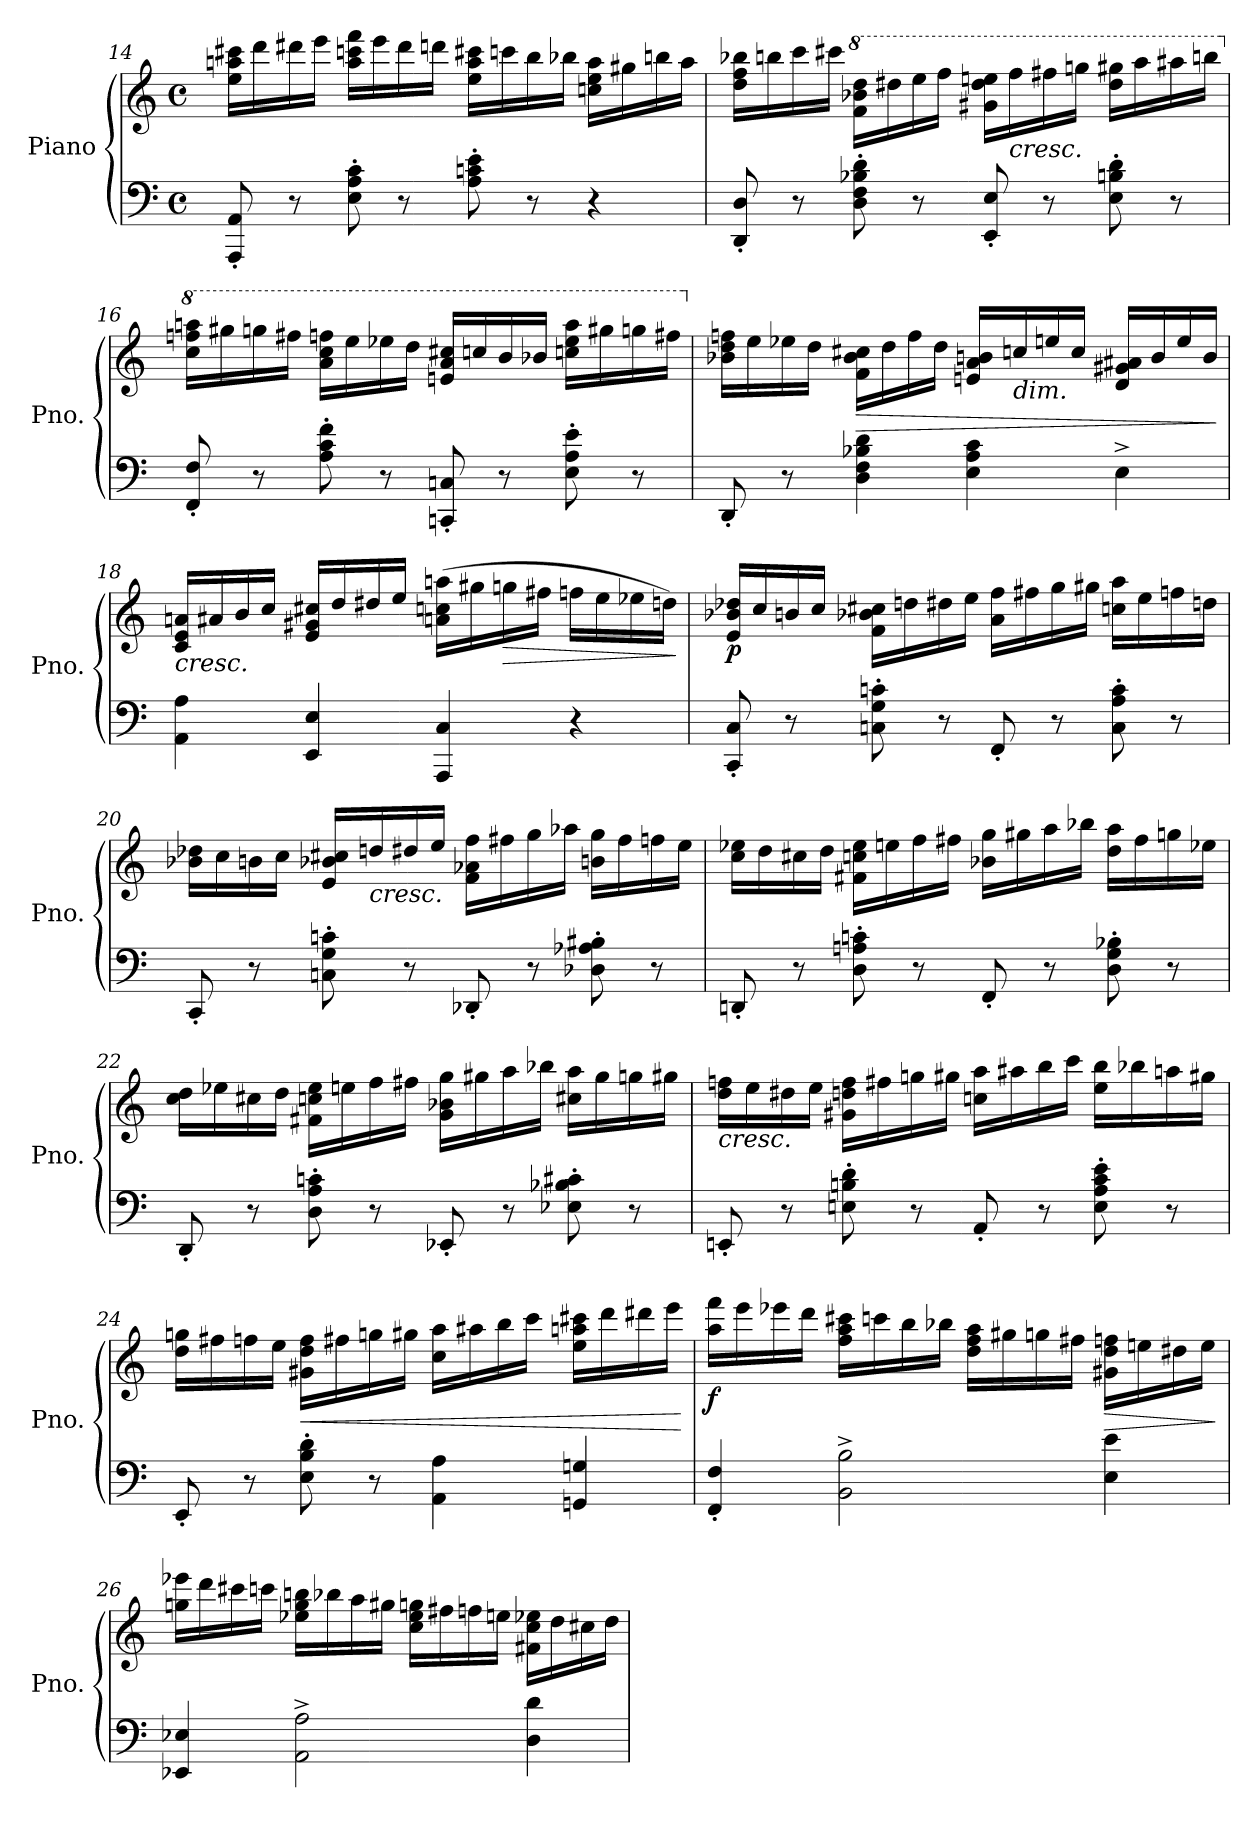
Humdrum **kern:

**kern	**kern	**dynam
*part1	*part1	*part1
*staff2	*staff1	*staff1/2
*I"Piano	*	*
*I'Pno.	*	*
!!LO:PB:g=z
*clefF4	*clefG2	*
*k[]	*k[]	*
*M4/4	*M4/4	*
*met(c)	*met(c)	*
=14	=14	=14
8AAA/' 8AA/'	16ee\ 16aan\ 16ccc#X\LL	.
.	16ddd\	.
8r	16ddd#X\	.
.	16eee\JJ	.
8E\' 8A\' 8c\'	16aa\ 16cccn\ 16fff\LL	.
.	16eee\	.
8r	16ddd#\	.
.	16dddn\JJ	.
8A\' 8cn\' 8e\'	16ee\ 16aa\ 16ccc#X\LL	.
.	16cccn\	.
8r	16bb\	.
.	16bb-X\JJ	.
4r	16ccn\ 16ee\ 16aa\LL	.
.	16gg#X\	.
.	16bbn\	.
.	16aa\JJ	.
!!LO:LB:g=z
=15	=15	=15
8DD/' 8D/'	16dd\ 16ff\ 16bb-X\LL	.
.	16bbn\	.
8r	16ccc\	.
.	16ccc#X\JJ	.
*	*8va	*
8D\' 8F\' 8B-X\' 8d\'	16ff\ 16bb-X\ 16ddd\LL	.
.	16ddd#X\	.
8r	16eee\	.
.	16fff\JJ	.
8EE/' 8E/'	16gg#X\ 16ddd#\ 16eeen\LL	.
!	!LO:TX:b:i:t=cresc.	!
.	16fff\	.
8r	16fff#X\	.
.	16gggn\JJ	.
8E\' 8Bn\' 8d\'	16ddd#\ 16ggg#X\LL	.
.	16aaa\	.
8r	16aaa#X\	.
.	16bbbn\JJ	.
!!LO:LB:g=z
=16	=16	=16
*	*X8va	*
*	*8va	*
8FF/' 8F/'	16ccc\ 16fffn\ 16aaan\LL	.
.	16ggg#X\	.
8r	16gggn\	.
.	16fff#X\JJ	.
8A\' 8c\' 8f\'	16aa\ 16ccc\ 16fffn\LL	.
.	16eee\	.
8r	16eee-X\	.
.	16ddd\JJ	.
8CCn/' 8Cn/'	16een/ 16aa/ 16ccc#X/LL	.
.	16cccn/	.
8r	16bb/	.
.	16bb-X/JJ	.
8E\' 8A\' 8e\'	16cccn\ 16eee-\ 16aaa\LL	.
.	16ggg#X\	.
8r	16gggn\	.
.	16fff#X\JJ	.
!!LO:LB:g=z
=17	=17	=17
*	*X8va	*
8DD'/	16b-X\ 16dd\ 16ffn\LL	.
.	16ee\	.
8r	16ee-X\	.
.	16dd\JJ	.
!	!	!LO:HP:b
4D\ 4F\ 4B-X\ 4d\	16f\ 16b-\ 16cc#X\LL	>
.	16dd\	.
.	16ff\	.
.	16dd\JJ	.
4E\ 4A\ 4c\	16en/ 16a/ 16bn/LL	.
!	!LO:TX:b:i:t=dim.	!
.	16ccn/	.
.	16een/	.
.	16cc/JJ	.
4E^\	16d/ 16g#X/ 16a#X/LL	.
.	16b/	.
.	16ee/	.
.	16b/JJ	.
.	.	]
=18	=18	=18
!	!	!LO:HP:b
4AA\ 4A\	16c/ 16e/ 16an/LL	<
.	16a#X/	.
.	16b/	.
.	16cc/JJ	.
4EE/ 4E/	16e/ 16g#X/ 16cc#X/LL	.
.	16dd/	.
.	16dd#X/	.
.	16ee/JJ	.
4AAA/ 4C/	(>16an\ 16ccn\ 16aan\LL	.
.	16gg#X\	.
!	!	!LO:HP:b
.	16ggn\	>
.	16ff#X\JJ	.
4r	16ffn\LL	.
.	16ee\	.
.	16ee-X\	.
.	16ddn\JJ)	.
.	.	[ ]
!!LO:LB:g=z
=19	=19	=19
!	!	!LO:DY:b
8CC/' 8C/'	16e/ 16b-X/ 16dd-X/LL	p
.	16cc/	.
8r	16bn/	.
.	16cc/JJ	.
8Cn\' 8G\' 8cn\'	16f\ 16b-X\ 16cc#X\LL	.
.	16ddn\	.
8r	16dd#X\	.
.	16ee\JJ	.
8FF'/	16a\ 16ff\LL	.
.	16ff#X\	.
8r	16gg\	.
.	16gg#X\JJ	.
8C\' 8A\' 8c\'	16ccn\ 16aa\LL	.
.	16ee\	.
8r	16ffn\	.
.	16ddn\JJ	.
=20	=20	=20
8CC'/	16b-X\ 16dd-X\LL	.
.	16cc\	.
8r	16bn\	.
.	16cc\JJ	.
8Cn\' 8G\' 8cn\'	16e/ 16b-X/ 16cc#X/LL	.
!	!LO:TX:b:i:t=cresc.	!
.	16ddn/	.
8r	16dd#X/	.
.	16ee/JJ	.
8DD-X'/	16f\ 16a-X\ 16ff\LL	.
.	16ff#X\	.
8r	16gg\	.
.	16aa-X\JJ	.
8D-X\' 8A-X\' 8B#X\'	16bn\ 16gg\LL	.
.	16ff#\	.
8r	16ffn\	.
.	16ee\JJ	.
!!LO:PB:g=z
=21	=21	=21
8DDn'/	16cc\ 16ee-X\LL	.
.	16dd\	.
8r	16cc#X\	.
.	16dd\JJ	.
8D\' 8An\' 8cn\'	16f#X\ 16ccn\ 16ee-\LL	.
.	16een\	.
8r	16ff\	.
.	16ff#X\JJ	.
8FF'/	16b-X\ 16gg\LL	.
.	16gg#X\	.
8r	16aa\	.
.	16bb-X\JJ	.
8D\' 8G\' 8B-X\'	16dd\ 16aa\LL	.
.	16ff#\	.
8r	16ggn\	.
.	16ee-X\JJ	.
!!LO:LB:g=z
=22	=22	=22
8DD'/	16cc\ 16dd\LL	.
.	16ee-X\	.
8r	16cc#X\	.
.	16dd\JJ	.
8D\' 8A\' 8cn\'	16f#X\ 16ccn\ 16ee-\LL	.
.	16een\	.
8r	16ff\	.
.	16ff#X\JJ	.
8EE-X'/	16g\ 16b-X\ 16gg\LL	.
.	16gg#X\	.
8r	16aa\	.
.	16bb-X\JJ	.
8E-X\' 8B-X\' 8c#X\'	16cc#X\ 16aa\LL	.
.	16gg#\	.
8r	16ggn\	.
.	16gg#X\JJ	.
!!LO:LB:g=z
=23	=23	=23
!	!LO:TX:b:i:t=cresc.	!
8EEn'/	16dd\ 16ffn\LL	.
.	16ee\	.
8r	16dd#X\	.
.	16ee\JJ	.
8En\' 8Bn\' 8d\'	16g#X\ 16ddn\ 16ff\LL	.
.	16ff#X\	.
8r	16ggn\	.
.	16gg#X\JJ	.
8AA'/	16ccn\ 16aa\LL	.
.	16aa#X\	.
8r	16bb\	.
.	16ccc\JJ	.
8E\' 8A\' 8c\' 8e\'	16ee\ 16bb\LL	.
.	16bb-X\	.
8r	16aan\	.
.	16gg#X\JJ	.
!!LO:LB:g=z
=24	=24	=24
8EE'/	16dd\ 16ggn\LL	.
.	16ff#X\	.
8r	16ffn\	.
.	16ee\JJ	.
!	!	!LO:HP:b
8E\' 8B\' 8d\'	16g#X\ 16dd\ 16ff\LL	<
.	16ff#X\	.
8r	16ggn\	.
.	16gg#X\JJ	.
4AA\ 4A\	16cc\ 16aa\LL	.
.	16aa#X\	.
.	16bb\	.
.	16ccc\JJ	.
4GGn/ 4Gn/	16ee\ 16aan\ 16ccc#X\LL	.
.	16ddd\	.
.	16ddd#X\	.
.	16eee\JJ	.
.	.	[
!!LO:LB:g=z
=25	=25	=25
!	!	!LO:DY:b
4FF/' 4F/'	16aa\ 16fff\LL	f
.	16eee\	.
.	16eee-X\	.
.	16ddd\JJ	.
2BB\^ 2B\^	16ff\ 16aa\ 16ccc#X\LL	.
.	16cccn\	.
.	16bb\	.
.	16bb-X\JJ	.
.	16dd\ 16ff\ 16aa\LL	.
.	16gg#X\	.
.	16ggn\	.
.	16ff#X\JJ	.
!	!	!LO:HP:b
4E\ 4e\	16g#X\ 16dd\ 16ffn\LL	>
.	16een\	.
.	16dd#X\	.
.	16ee\JJ	.
.	.	]
!!LO:PB:g=z
=26	=26	=26
4EE-X/ 4E-X/	16ggn\ 16eee-X\LL	.
.	16ddd\	.
.	16ccc#X\	.
.	16cccn\JJ	.
2AA\^ 2A\^	16ee-X\ 16gg\ 16bbn\LL	.
.	16bb-X\	.
.	16aa\	.
.	16gg#X\JJ	.
.	16cc\ 16ee-\ 16ggn\LL	.
.	16ff#X\	.
.	16ffn\	.
.	16een\JJ	.
4D\ 4d\	16f#X\ 16cc\ 16ee-X\LL	.
.	16dd\	.
.	16cc#X\	.
.	16dd\JJ	.
=	=	=
*-	*-	*-
